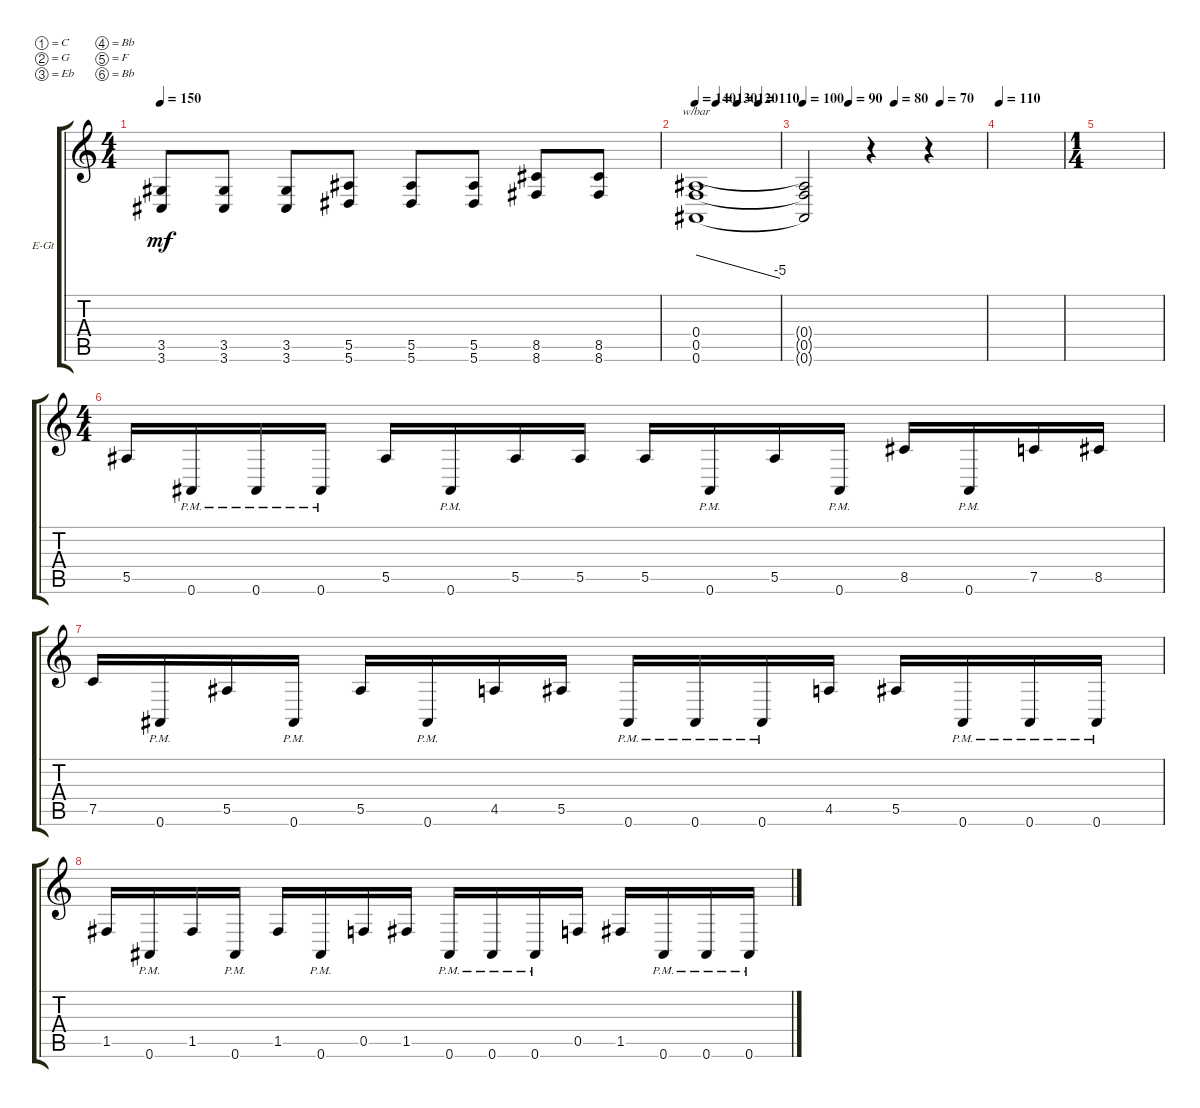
\defaultSystemsLayout 4
\bracketExtendMode groupsimilarinstruments
\firstSystemTrackNameOrientation horizontal
\otherSystemsTrackNameOrientation horizontal
\track ("Electric Guitar" "E-Gt") {instrument distortionguitar}
\staff {score tabs}
\tuning (C4 G3 Eb3 Bb2 F2 Bb1)
\ts (4 4)
\tempo 150
\clef g2
\ks c
(3.5 3.6).8{dy mf} (3.6 3.5).8 (3.6 3.5).8 (5.5 5.6).8 (5.6 5.5).8 (5.5 5.6).8 (8.6 8.5).8 (8.5 8.6).8 |
\tempo 140
\tempo (130 0.25)
\tempo (120 0.5)
\tempo (110 0.75)
(0.4 0.5 0.6).1{tbe (dive default 0 0 60 -20)} |
\tempo 100
\tempo (90 0.25)
\tempo (80 0.5)
\tempo (70 0.75)
(0.4{t} 0.5{t} 0.6{t}).2 r.4 r.4 |
\tempo 110
|
\ts (1 4)
|
\ts (4 4)
5.5.16 0.6{pm}.16 0.6{pm}.16 0.6{pm}.16 5.5.16 0.6{pm}.16 5.5.16 5.5.16 5.5.16 0.6{pm}.16 5.5.16 0.6{pm}.16 8.5.16 0.6{pm}.16 7.5.16 8.5.16 |
7.5.16 0.6{pm}.16 5.5.16 0.6{pm}.16 5.5.16 0.6{pm}.16 4.5.16 5.5.16 0.6{pm}.16 0.6{pm}.16 0.6{pm}.16 4.5.16 5.5.16 0.6{pm}.16 0.6{pm}.16 0.6{pm}.16 |
1.5.16 0.6{pm}.16 1.5.16 0.6{pm}.16 1.5.16 0.6{pm}.16 0.5.16 1.5.16 0.6{pm}.16 0.6{pm}.16 0.6{pm}.16 0.5.16 1.5.16 0.6{pm}.16 0.6{pm}.16 0.6{pm}.16
